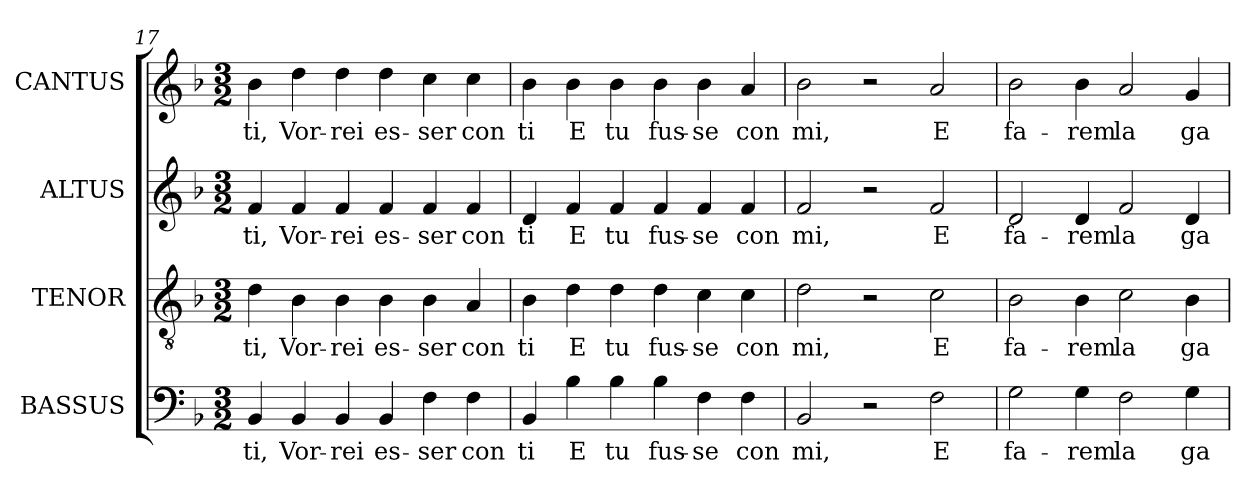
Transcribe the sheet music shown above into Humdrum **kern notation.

**kern	**text	**kern	**text	**kern	**text	**kern	**text
*part4	*part4	*part3	*part3	*part2	*part2	*part1	*part1
*staff4	*staff4	*staff3	*staff3	*staff2	*staff2	*staff1	*staff1
*I"BASSUS	*	*I"TENOR	*	*I"ALTUS	*	*I"CANTUS	*
*clefF4	*	*clefGv2	*	*clefG2	*	*clefG2	*
*	*	*ITrd7c12	*	*	*	*	*
*k[b-]	*	*k[b-]	*	*k[b-]	*	*k[b-]	*
*d:	*	*d:	*	*d:	*	*d:	*
*M3/2	*	*M3/2	*	*M3/2	*	*M3/2	*
=17	=17	=17	=17	=17	=17	=17	=17
!	!LO:LY:b:color=#000000	!	!	!	!	!	!
!	!	!	!LO:LY:b:color=#000000	!	!	!	!
!	!	!	!	!	!LO:LY:b:color=#000000	!	!
!	!	!	!	!	!	!	!LO:LY:b:color=#000000
4BB-i/	ti,	4Di\	ti,	4fi/	ti,	4b-i\	ti,
!	!LO:LY:b:color=#000000	!	!	!	!	!	!
!	!	!	!LO:LY:b:color=#000000	!	!	!	!
!	!	!	!	!	!LO:LY:b:color=#000000	!	!
!	!	!	!	!	!	!	!LO:LY:b:color=#000000
4BB-i/	Vor-	4BB-i\	Vor-	4fi/	Vor-	4ddi\	Vor-
!	!LO:LY:b:color=#000000	!	!	!	!	!	!
!	!	!	!LO:LY:b:color=#000000	!	!	!	!
!	!	!	!	!	!LO:LY:b:color=#000000	!	!
!	!	!	!	!	!	!	!LO:LY:b:color=#000000
4BB-i/	-rei	4BB-i\	-rei	4fi/	-rei	4ddi\	-rei
!	!LO:LY:b:color=#000000	!	!	!	!	!	!
!	!	!	!LO:LY:b:color=#000000	!	!	!	!
!	!	!	!	!	!LO:LY:b:color=#000000	!	!
!	!	!	!	!	!	!	!LO:LY:b:color=#000000
4BB-i/	es-	4BB-i\	es-	4fi/	es-	4ddi\	es-
!	!LO:LY:b:color=#000000	!	!	!	!	!	!
!	!	!	!LO:LY:b:color=#000000	!	!	!	!
!	!	!	!	!	!LO:LY:b:color=#000000	!	!
!	!	!	!	!	!	!	!LO:LY:b:color=#000000
4Fi\	-ser	4BB-i\	-ser	4fi/	-ser	4cci\	-ser
!	!LO:LY:b:color=#000000	!	!	!	!	!	!
!	!	!	!LO:LY:b:color=#000000	!	!	!	!
!	!	!	!	!	!LO:LY:b:color=#000000	!	!
!	!	!	!	!	!	!	!LO:LY:b:color=#000000
4Fi\	con	4AAi/	con	4fi/	con	4cci\	con
=18	=18	=18	=18	=18	=18	=18	=18
!	!LO:LY:b:color=#000000	!	!	!	!	!	!
!	!	!	!LO:LY:b:color=#000000	!	!	!	!
!	!	!	!	!	!LO:LY:b:color=#000000	!	!
!	!	!	!	!	!	!	!LO:LY:b:color=#000000
4BB-i/	ti	4BB-i\	ti	4di/	ti	4b-i\	ti
!	!LO:LY:b:color=#000000	!	!	!	!	!	!
!	!	!	!LO:LY:b:color=#000000	!	!	!	!
!	!	!	!	!	!LO:LY:b:color=#000000	!	!
!	!	!	!	!	!	!	!LO:LY:b:color=#000000
4B-i\	E	4Di\	E	4fi/	E	4b-i\	E
!	!LO:LY:b:color=#000000	!	!	!	!	!	!
!	!	!	!LO:LY:b:color=#000000	!	!	!	!
!	!	!	!	!	!LO:LY:b:color=#000000	!	!
!	!	!	!	!	!	!	!LO:LY:b:color=#000000
4B-i\	tu	4Di\	tu	4fi/	tu	4b-i\	tu
!	!LO:LY:b:color=#000000	!	!	!	!	!	!
!	!	!	!LO:LY:b:color=#000000	!	!	!	!
!	!	!	!	!	!LO:LY:b:color=#000000	!	!
!	!	!	!	!	!	!	!LO:LY:b:color=#000000
4B-i\	fus-	4Di\	fus-	4fi/	fus-	4b-i\	fus-
!	!LO:LY:b:color=#000000	!	!	!	!	!	!
!	!	!	!LO:LY:b:color=#000000	!	!	!	!
!	!	!	!	!	!LO:LY:b:color=#000000	!	!
!	!	!	!	!	!	!	!LO:LY:b:color=#000000
4Fi\	-se	4Ci\	-se	4fi/	-se	4b-i\	-se
!	!LO:LY:b:color=#000000	!	!	!	!	!	!
!	!	!	!LO:LY:b:color=#000000	!	!	!	!
!	!	!	!	!	!LO:LY:b:color=#000000	!	!
!	!	!	!	!	!	!	!LO:LY:b:color=#000000
4Fi\	con	4Ci\	con	4fi/	con	4ai/	con
=19	=19	=19	=19	=19	=19	=19	=19
!	!LO:LY:b:color=#000000	!	!	!	!	!	!
!	!	!	!LO:LY:b:color=#000000	!	!	!	!
!	!	!	!	!	!LO:LY:b:color=#000000	!	!
!	!	!	!	!	!	!	!LO:LY:b:color=#000000
2BB-i/	mi,	2Di\	mi,	2fi/	mi,	2b-i\	mi,
2r	.	2r	.	2r	.	2r	.
!	!LO:LY:b:color=#000000	!	!	!	!	!	!
!	!	!	!LO:LY:b:color=#000000	!	!	!	!
!	!	!	!	!	!LO:LY:b:color=#000000	!	!
!	!	!	!	!	!	!	!LO:LY:b:color=#000000
2Fi\	E	2Ci\	E	2fi/	E	2ai/	E
=20	=20	=20	=20	=20	=20	=20	=20
!	!LO:LY:b:color=#000000	!	!	!	!	!	!
!	!	!	!LO:LY:b:color=#000000	!	!	!	!
!	!	!	!	!	!LO:LY:b:color=#000000	!	!
!	!	!	!	!	!	!	!LO:LY:b:color=#000000
2Gi\	fa-	2BB-i\	fa-	2di/	fa-	2b-i\	fa-
!	!LO:LY:b:color=#000000	!	!	!	!	!	!
!	!	!	!LO:LY:b:color=#000000	!	!	!	!
!	!	!	!	!	!LO:LY:b:color=#000000	!	!
!	!	!	!	!	!	!	!LO:LY:b:color=#000000
4Gi\	-rem	4BB-i\	-rem	4di/	-rem	4b-i\	-rem
!	!LO:LY:b:color=#000000	!	!	!	!	!	!
!	!	!	!LO:LY:b:color=#000000	!	!	!	!
!	!	!	!	!	!LO:LY:b:color=#000000	!	!
!	!	!	!	!	!	!	!LO:LY:b:color=#000000
2Fi\	la	2Ci\	la	2fi/	la	2ai/	la
!	!LO:LY:b:color=#000000	!	!	!	!	!	!
!	!	!	!LO:LY:b:color=#000000	!	!	!	!
!	!	!	!	!	!LO:LY:b:color=#000000	!	!
!	!	!	!	!	!	!	!LO:LY:b:color=#000000
4Gi\	ga-	4BB-i\	ga-	4di/	ga-	4gi/	ga-
=	=	=	=	=	=	=	=
*-	*-	*-	*-	*-	*-	*-	*-
